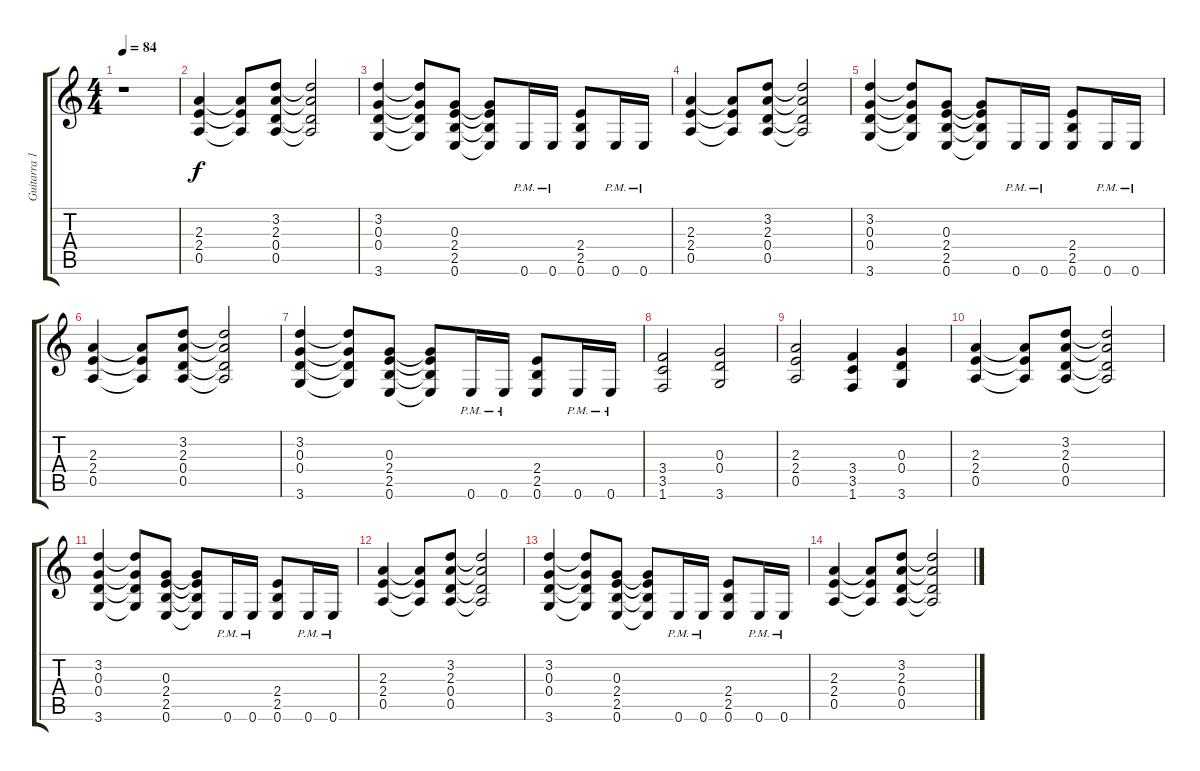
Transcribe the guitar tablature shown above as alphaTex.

\track ("Guitarra 1 - (Michal Sweet)" "Guitarra 1") {instrument distortionguitar}
\staff {score tabs}
\tuning (E4 B3 G3 D3 A2 E2) {hide}
\ts (4 4)
\tempo 84
\clef g2
\ks c
r.1{dy f} |
(2.3 2.4 0.5).4 (2.3{t} 2.4{t} 0.5{t}).8 (3.2 2.3 0.4 0.5).8 (3.2{t} 2.3{t} 0.4{t} 0.5{t}).2 |
(3.2 0.3 0.4 3.6).4 (3.2{t} 0.3{t} 0.4{t} 3.6{t}).8 (0.3 2.4 2.5 0.6).8 (0.3{t} 2.4{t} 2.5{t} 0.6{t}).8 0.6{pm}.16 0.6{pm}.16 (2.4 2.5 0.6).8 0.6{pm}.16 0.6{pm}.16 |
(2.3 2.4 0.5).4 (2.3{t} 2.4{t} 0.5{t}).8 (3.2 2.3 0.4 0.5).8 (3.2{t} 2.3{t} 0.4{t} 0.5{t}).2 |
(3.2 0.3 0.4 3.6).4 (3.2{t} 0.3{t} 0.4{t} 3.6{t}).8 (0.3 2.4 2.5 0.6).8 (0.3{t} 2.4{t} 2.5{t} 0.6{t}).8 0.6{pm}.16 0.6{pm}.16 (2.4 2.5 0.6).8 0.6{pm}.16 0.6{pm}.16 |
(2.3 2.4 0.5).4 (2.3{t} 2.4{t} 0.5{t}).8 (3.2 2.3 0.4 0.5).8 (3.2{t} 2.3{t} 0.4{t} 0.5{t}).2 |
(3.2 0.3 0.4 3.6).4 (3.2{t} 0.3{t} 0.4{t} 3.6{t}).8 (0.3 2.4 2.5 0.6).8 (0.3{t} 2.4{t} 2.5{t} 0.6{t}).8 0.6{pm}.16 0.6{pm}.16 (2.4 2.5 0.6).8 0.6{pm}.16 0.6{pm}.16 |
(3.4 3.5 1.6).2 (0.3 0.4 3.6).2 |
(2.3 2.4 0.5).2 (3.4 3.5 1.6).4 (0.3 0.4 3.6).4 |
(2.3 2.4 0.5).4 (2.3{t} 2.4{t} 0.5{t}).8 (3.2 2.3 0.4 0.5).8 (3.2{t} 2.3{t} 0.4{t} 0.5{t}).2 |
(3.2 0.3 0.4 3.6).4 (3.2{t} 0.3{t} 0.4{t} 3.6{t}).8 (0.3 2.4 2.5 0.6).8 (0.3{t} 2.4{t} 2.5{t} 0.6{t}).8 0.6{pm}.16 0.6{pm}.16 (2.4 2.5 0.6).8 0.6{pm}.16 0.6{pm}.16 |
(2.3 2.4 0.5).4 (2.3{t} 2.4{t} 0.5{t}).8 (3.2 2.3 0.4 0.5).8 (3.2{t} 2.3{t} 0.4{t} 0.5{t}).2 |
(3.2 0.3 0.4 3.6).4{volume 13} (3.2{t} 0.3{t} 0.4{t} 3.6{t}).8{volume 12} (0.3 2.4 2.5 0.6).8{volume 11} (0.3{t} 2.4{t} 2.5{t} 0.6{t}).8{volume 10} 0.6{pm}.16{volume 10} 0.6{pm}.16{volume 9} (2.4 2.5 0.6).8{volume 8} 0.6{pm}.16{volume 7} 0.6{pm}.16{volume 6} |
(2.3 2.4 0.5).4{volume 5} (2.3{t} 2.4{t} 0.5{t}).8{volume 4} (3.2 2.3 0.4 0.5).8{volume 3} (3.2{t} 2.3{t} 0.4{t} 0.5{t}).2{volume 2}
